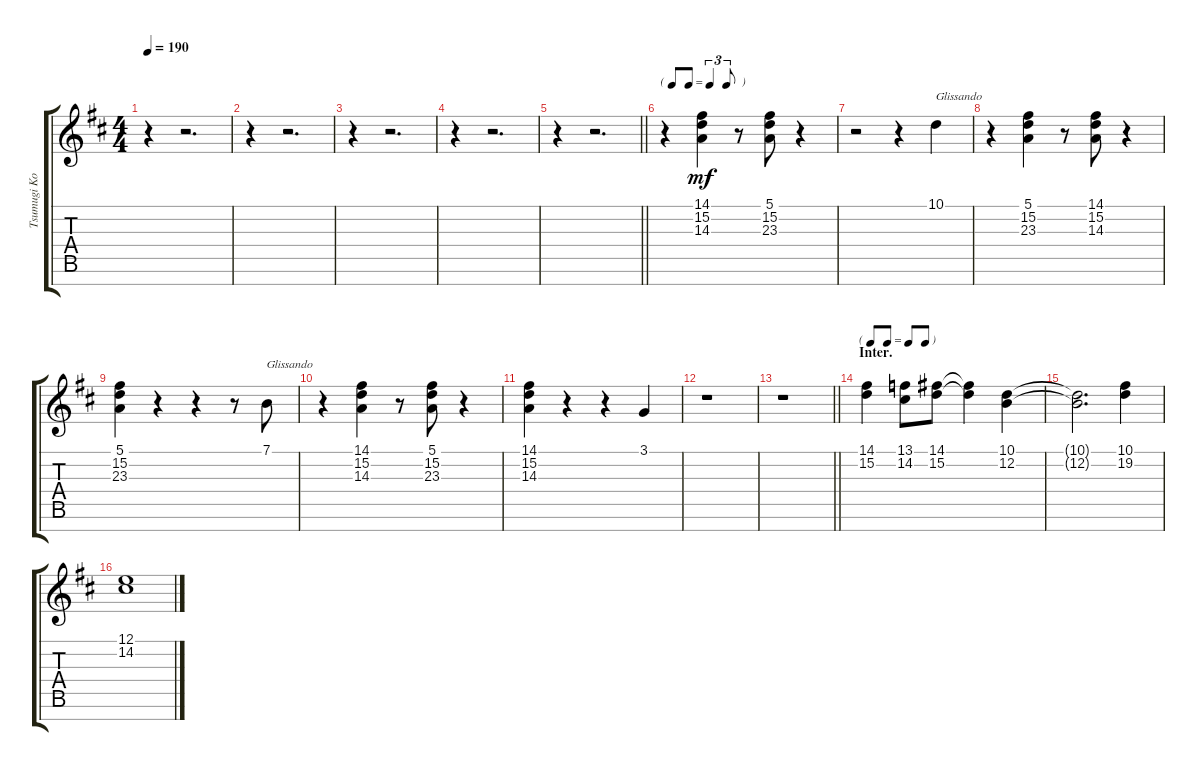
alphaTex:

\track ("Tsumugi Kotobuki (Organ) (Staff 1)" "Tsumugi Ko") {instrument drawbarorgan}
\staff {score tabs}
\tuning (E4 B3 G3 D3 A2 E2 B1) {hide}
\ts (4 4)
\tempo 190
\clef g2
\ks d
r.4{dy mf} r.2{d} |
r.4 r.2{d} |
r.4 r.2{d} |
r.4 r.2{d} |
\barLineRight lightlight
r.4 r.2{d} |
\tf triplet8th
\section ("" "")
r.4 (14.1 15.2 14.3).4 r.8 (5.1 15.2 23.3).8 r.4 |
r.2 r.4 10.1.4{txt "Glissando"} |
r.4 (5.1 15.2 23.3).4 r.8 (14.1 15.2 14.3).8 r.4 |
(5.1 15.2 23.3).4 r.4 r.4 r.8 7.1.8{txt "Glissando"} |
r.4 (14.1 15.2 14.3).4 r.8 (5.1 15.2 23.3).8 r.4 |
(14.1 15.2 14.3).4 r.4 r.4 3.1.4 |
r.1 |
\barLineRight lightlight
r.1 |
\tf none
\section ("" "Inter.")
(14.1 15.2).4 (13.1 14.2).8 (14.1 15.2).8 (14.1{t} 15.2{t}).4 (10.1 12.2).4 |
(10.1{t} 12.2{t}).2{d} (10.1 19.2).4 |
(12.1 14.2).1
